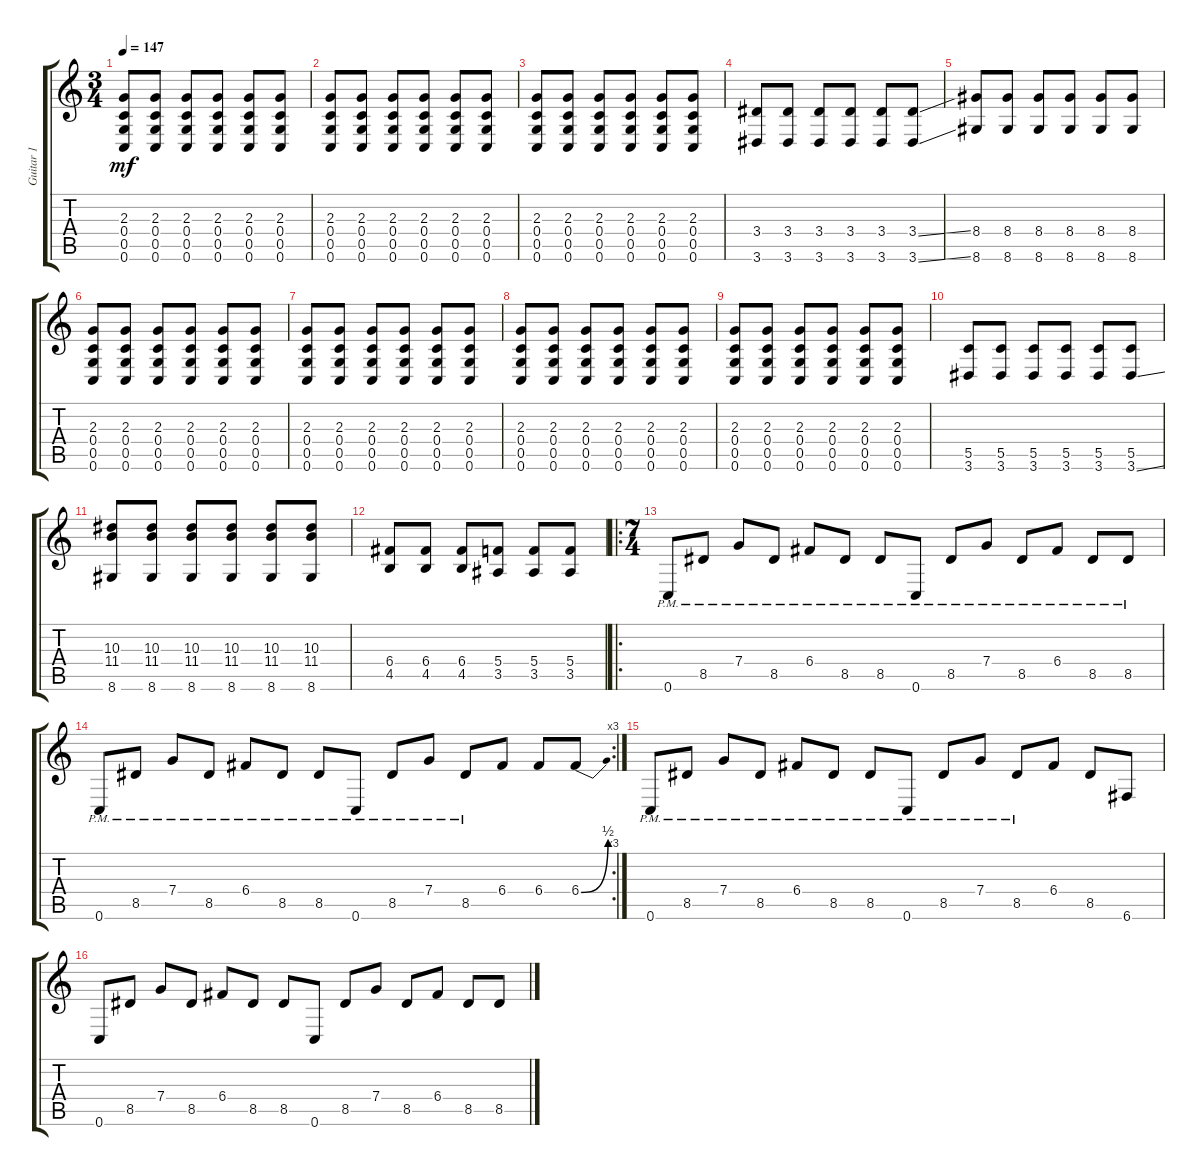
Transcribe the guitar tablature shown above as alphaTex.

\track ("Guitar 1" "Guitar 1") {instrument distortionguitar}
\staff {score tabs}
\tuning (D4 A3 F3 C3 G2 C2) {hide}
\ts (3 4)
\tempo 147
\clef g2
\ks c
(2.3 0.4 0.5 0.6).8{dy mf} (2.3 0.4 0.5 0.6).8 (2.3 0.4 0.5 0.6).8 (2.3 0.4 0.5 0.6).8 (2.3 0.4 0.5 0.6).8 (2.3 0.4 0.5 0.6).8 |
(2.3 0.4 0.5 0.6).8 (2.3 0.4 0.5 0.6).8 (2.3 0.4 0.5 0.6).8 (2.3 0.4 0.5 0.6).8 (2.3 0.4 0.5 0.6).8 (2.3 0.4 0.5 0.6).8 |
(2.3 0.4 0.5 0.6).8 (2.3 0.4 0.5 0.6).8 (2.3 0.4 0.5 0.6).8 (2.3 0.4 0.5 0.6).8 (2.3 0.4 0.5 0.6).8 (2.3 0.4 0.5 0.6).8 |
(3.4 3.6).8 (3.4 3.6).8 (3.4 3.6).8 (3.4 3.6).8 (3.4 3.6).8 (3.4{ss} 3.6{ss}).8 |
(8.4 8.6).8 (8.4 8.6).8 (8.4 8.6).8 (8.4 8.6).8 (8.4 8.6).8 (8.4 8.6).8 |
(2.3 0.4 0.5 0.6).8 (2.3 0.4 0.5 0.6).8 (2.3 0.4 0.5 0.6).8 (2.3 0.4 0.5 0.6).8 (2.3 0.4 0.5 0.6).8 (2.3 0.4 0.5 0.6).8 |
(2.3 0.4 0.5 0.6).8 (2.3 0.4 0.5 0.6).8 (2.3 0.4 0.5 0.6).8 (2.3 0.4 0.5 0.6).8 (2.3 0.4 0.5 0.6).8 (2.3 0.4 0.5 0.6).8 |
(2.3 0.4 0.5 0.6).8 (2.3 0.4 0.5 0.6).8 (2.3 0.4 0.5 0.6).8 (2.3 0.4 0.5 0.6).8 (2.3 0.4 0.5 0.6).8 (2.3 0.4 0.5 0.6).8 |
(2.3 0.4 0.5 0.6).8 (2.3 0.4 0.5 0.6).8 (2.3 0.4 0.5 0.6).8 (2.3 0.4 0.5 0.6).8 (2.3 0.4 0.5 0.6).8 (2.3 0.4 0.5 0.6).8 |
(5.5 3.6).8 (5.5 3.6).8 (5.5 3.6).8 (5.5 3.6).8 (5.5 3.6).8 (5.5 3.6{ss}).8 |
(10.3 11.4 8.6).8 (10.3 11.4 8.6).8 (10.3 11.4 8.6).8 (10.3 11.4 8.6).8 (10.3 11.4 8.6).8 (10.3 11.4 8.6).8 |
(6.4 4.5).8 (6.4 4.5).8 (6.4 4.5).8 (5.4 3.5).8 (5.4 3.5).8 (5.4 3.5).8 |
\ro
\ts (7 4)
0.6{pm}.8 8.5{pm}.8 7.4{pm}.8 8.5{pm}.8 6.4{pm}.8 8.5{pm}.8 8.5{pm}.8 0.6{pm}.8 8.5{pm}.8 7.4{pm}.8 8.5{pm}.8 6.4{pm}.8 8.5{pm}.8 8.5{pm}.8 |
\rc 3
0.6{pm}.8 8.5{pm}.8 7.4{pm}.8 8.5{pm}.8 6.4{pm}.8 8.5{pm}.8 8.5{pm}.8 0.6{pm}.8 8.5{pm}.8 7.4{pm}.8 8.5{pm}.8 6.4.8 6.4.8 6.4{be (bend 0 0 60 2)}.8 |
0.6{pm}.8 8.5{pm}.8 7.4{pm}.8 8.5{pm}.8 6.4{pm}.8 8.5{pm}.8 8.5{pm}.8 0.6{pm}.8 8.5{pm}.8 7.4{pm}.8 8.5{pm}.8 6.4.8 8.5.8 6.6.8 |
0.6.8 8.5.8 7.4.8 8.5.8 6.4.8 8.5.8 8.5.8 0.6.8 8.5.8 7.4.8 8.5.8 6.4.8 8.5.8 8.5.8
